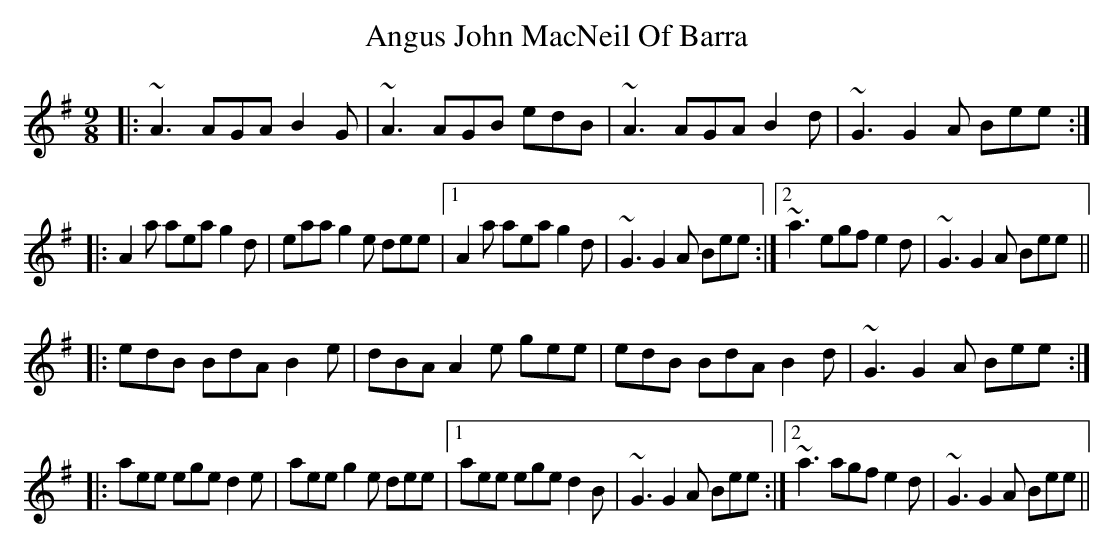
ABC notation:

X:1
T: Angus John MacNeil Of Barra
M: 9/8
L: 1/8
K: Ador
|:~A3 AGA B2G|~A3 AGB edB|~A3 AGA B2d|~G3 G2A Bee:|
|:A2a aea g2d|eaa g2e dee|1 A2a aea g2d|~G3 G2A Bee:|2 ~a3 egf e2d|~G3 G2A Bee||
|:edB BdA B2e|dBA A2e gee|edB BdA B2d|~G3 G2A Bee:|
|:aee ege d2e|aee g2e dee|1 aee ege d2B|~G3 G2A Bee:|2 ~a3 agf e2d|~G3 G2A Bee||
